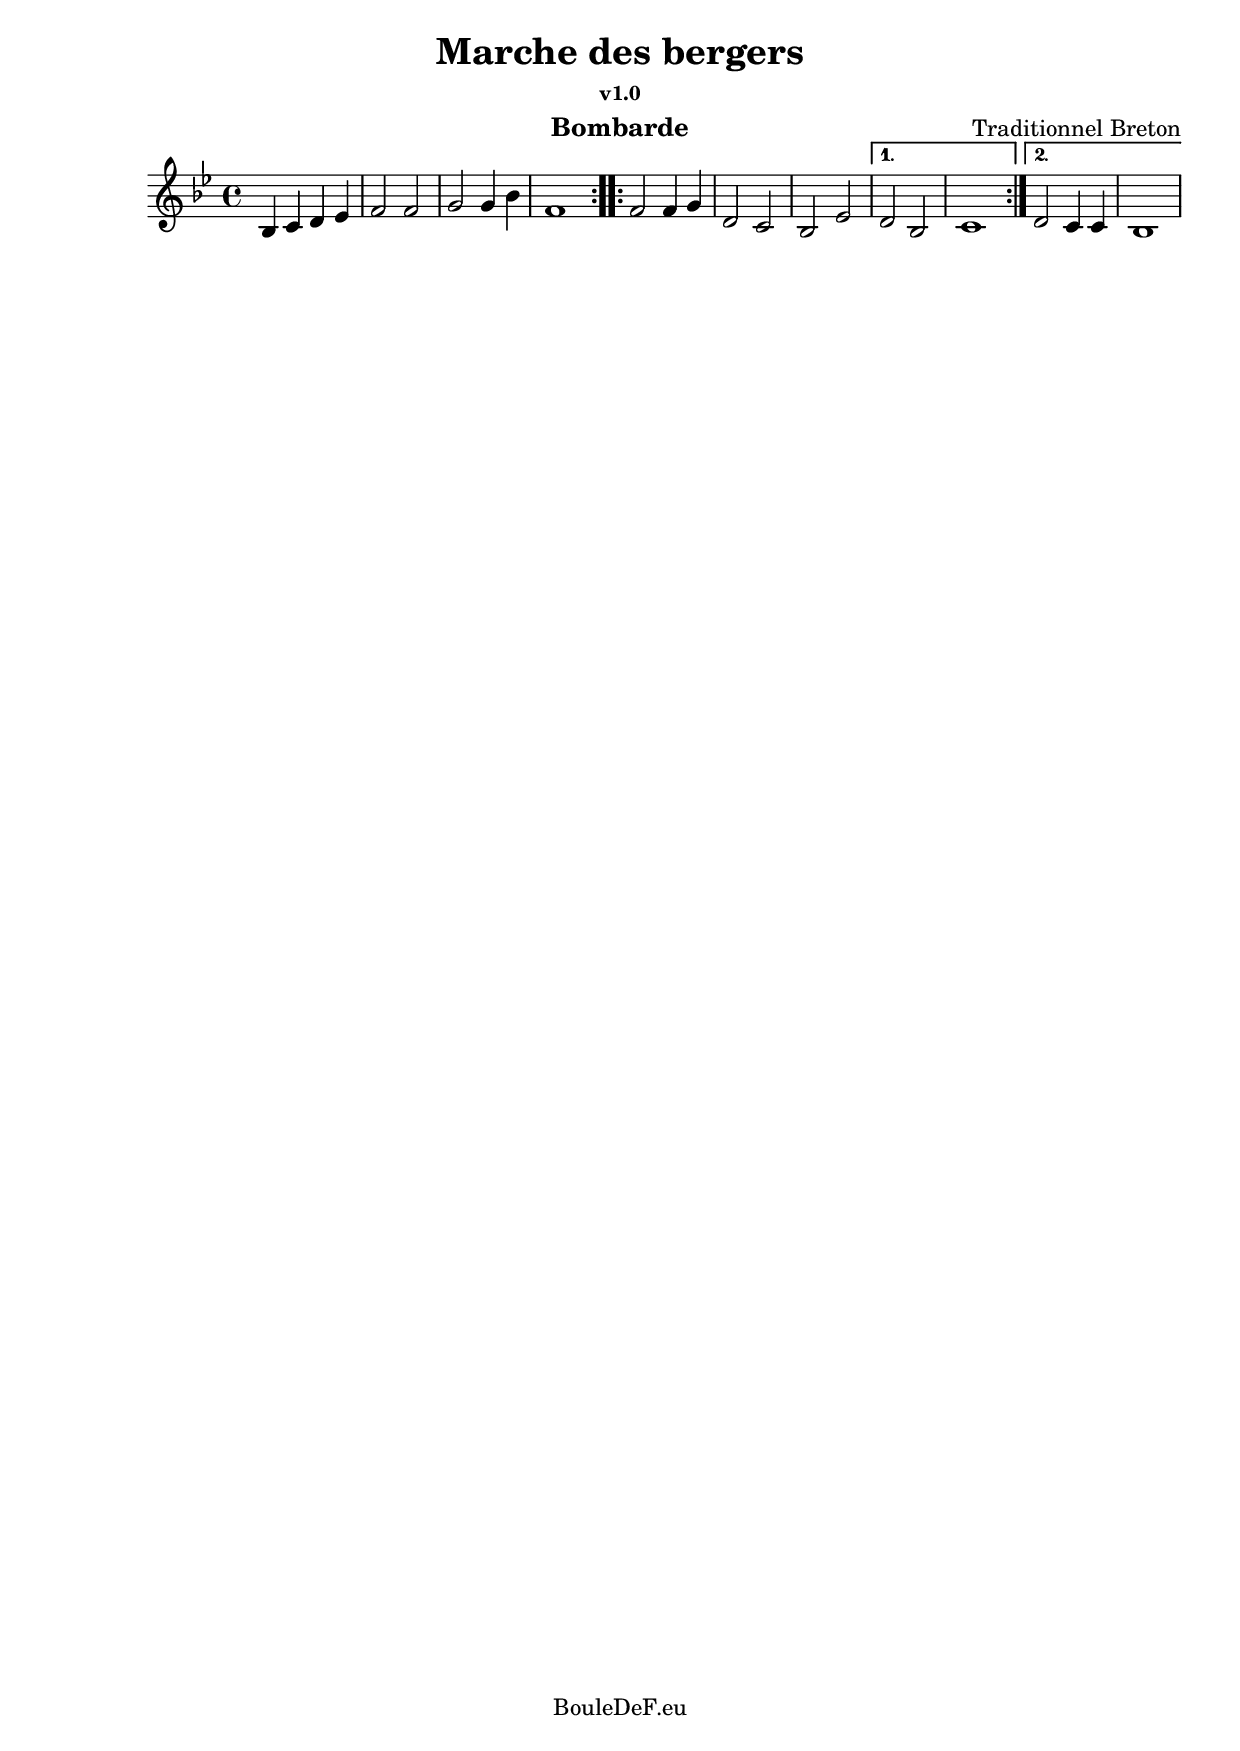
\version "2.16.0"
\include "italiano.ly"

\header {
	title = "Marche des bergers"
	subsubtitle = "v1.0"
	composer = "Traditionnel Breton"
	instrument = "Bombarde"
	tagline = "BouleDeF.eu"
}

\score {
	\new Staff \relative sib {
		\clef "treble"
		\key sib \major
		\time 4/4

		\repeat volta 2 {
			sib4 do re mib
			| fa2 fa
			| sol sol4 sib
			| fa1
		}
		\repeat volta 2 {
			fa2 fa4 sol
			| re2 do
			| sib mib
		}
		\alternative {
			{| re2 sib | do1}
			{| re2 do4 do | sib1}
		}
	}
}
